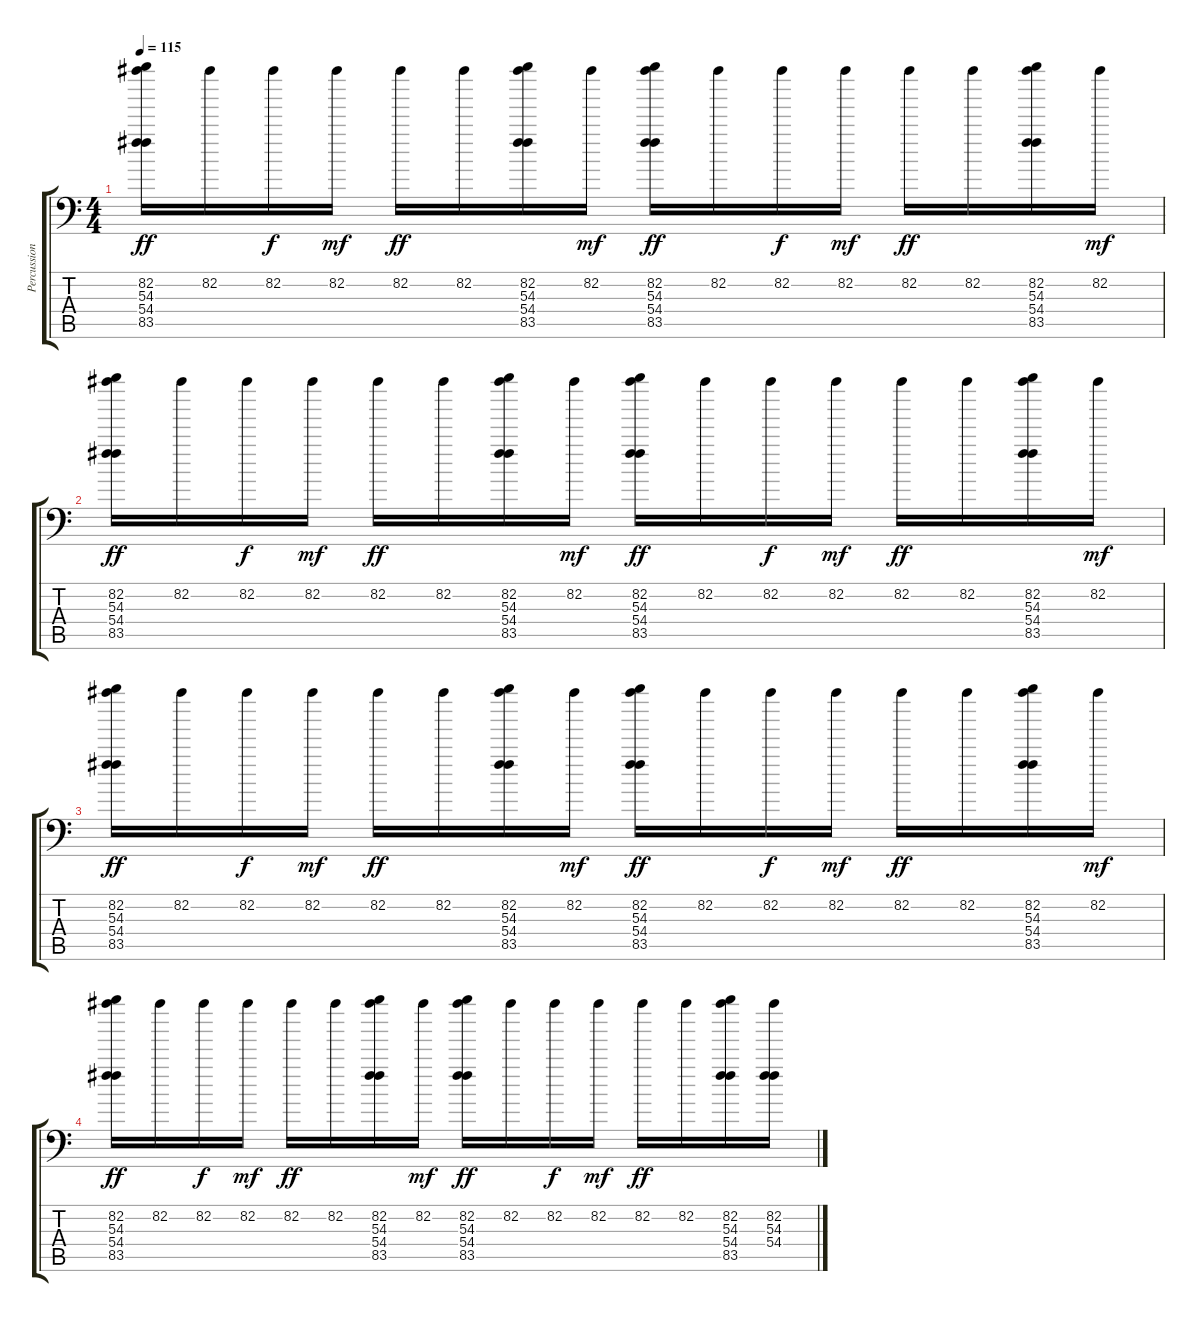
\track ("Percussion Effects" "Percussion") {instrument acousticgrandpiano}
\staff {score tabs}
\tuning (C-1 C-1 C-1 C-1 C-1 C-1) {hide}
\ts (4 4)
\tempo 115
\clef f4
\ks c
(82.2 54.3 54.4 83.5).16{dy ff} 82.2.16 82.2.16{dy f} 82.2.16{dy mf} 82.2.16{dy ff} 82.2.16 (82.2 54.3 54.4 83.5).16 82.2.16{dy mf} (82.2 54.3 54.4 83.5).16{dy ff} 82.2.16 82.2.16{dy f} 82.2.16{dy mf} 82.2.16{dy ff} 82.2.16 (82.2 54.3 54.4 83.5).16 82.2.16{dy mf} |
(82.2 54.3 54.4 83.5).16{dy ff} 82.2.16 82.2.16{dy f} 82.2.16{dy mf} 82.2.16{dy ff} 82.2.16 (82.2 54.3 54.4 83.5).16 82.2.16{dy mf} (82.2 54.3 54.4 83.5).16{dy ff} 82.2.16 82.2.16{dy f} 82.2.16{dy mf} 82.2.16{dy ff} 82.2.16 (82.2 54.3 54.4 83.5).16 82.2.16{dy mf} |
(82.2 54.3 54.4 83.5).16{dy ff} 82.2.16 82.2.16{dy f} 82.2.16{dy mf} 82.2.16{dy ff} 82.2.16 (82.2 54.3 54.4 83.5).16 82.2.16{dy mf} (82.2 54.3 54.4 83.5).16{dy ff} 82.2.16 82.2.16{dy f} 82.2.16{dy mf} 82.2.16{dy ff} 82.2.16 (82.2 54.3 54.4 83.5).16 82.2.16{dy mf} |
(82.2 54.3 54.4 83.5).16{dy ff} 82.2.16 82.2.16{dy f} 82.2.16{dy mf} 82.2.16{dy ff} 82.2.16 (82.2 54.3 54.4 83.5).16 82.2.16{dy mf} (82.2 54.3 54.4 83.5).16{dy ff} 82.2.16 82.2.16{dy f} 82.2.16{dy mf} 82.2.16{dy ff} 82.2.16 (82.2 54.3 54.4 83.5).16 (82.2 54.3 54.4).16
